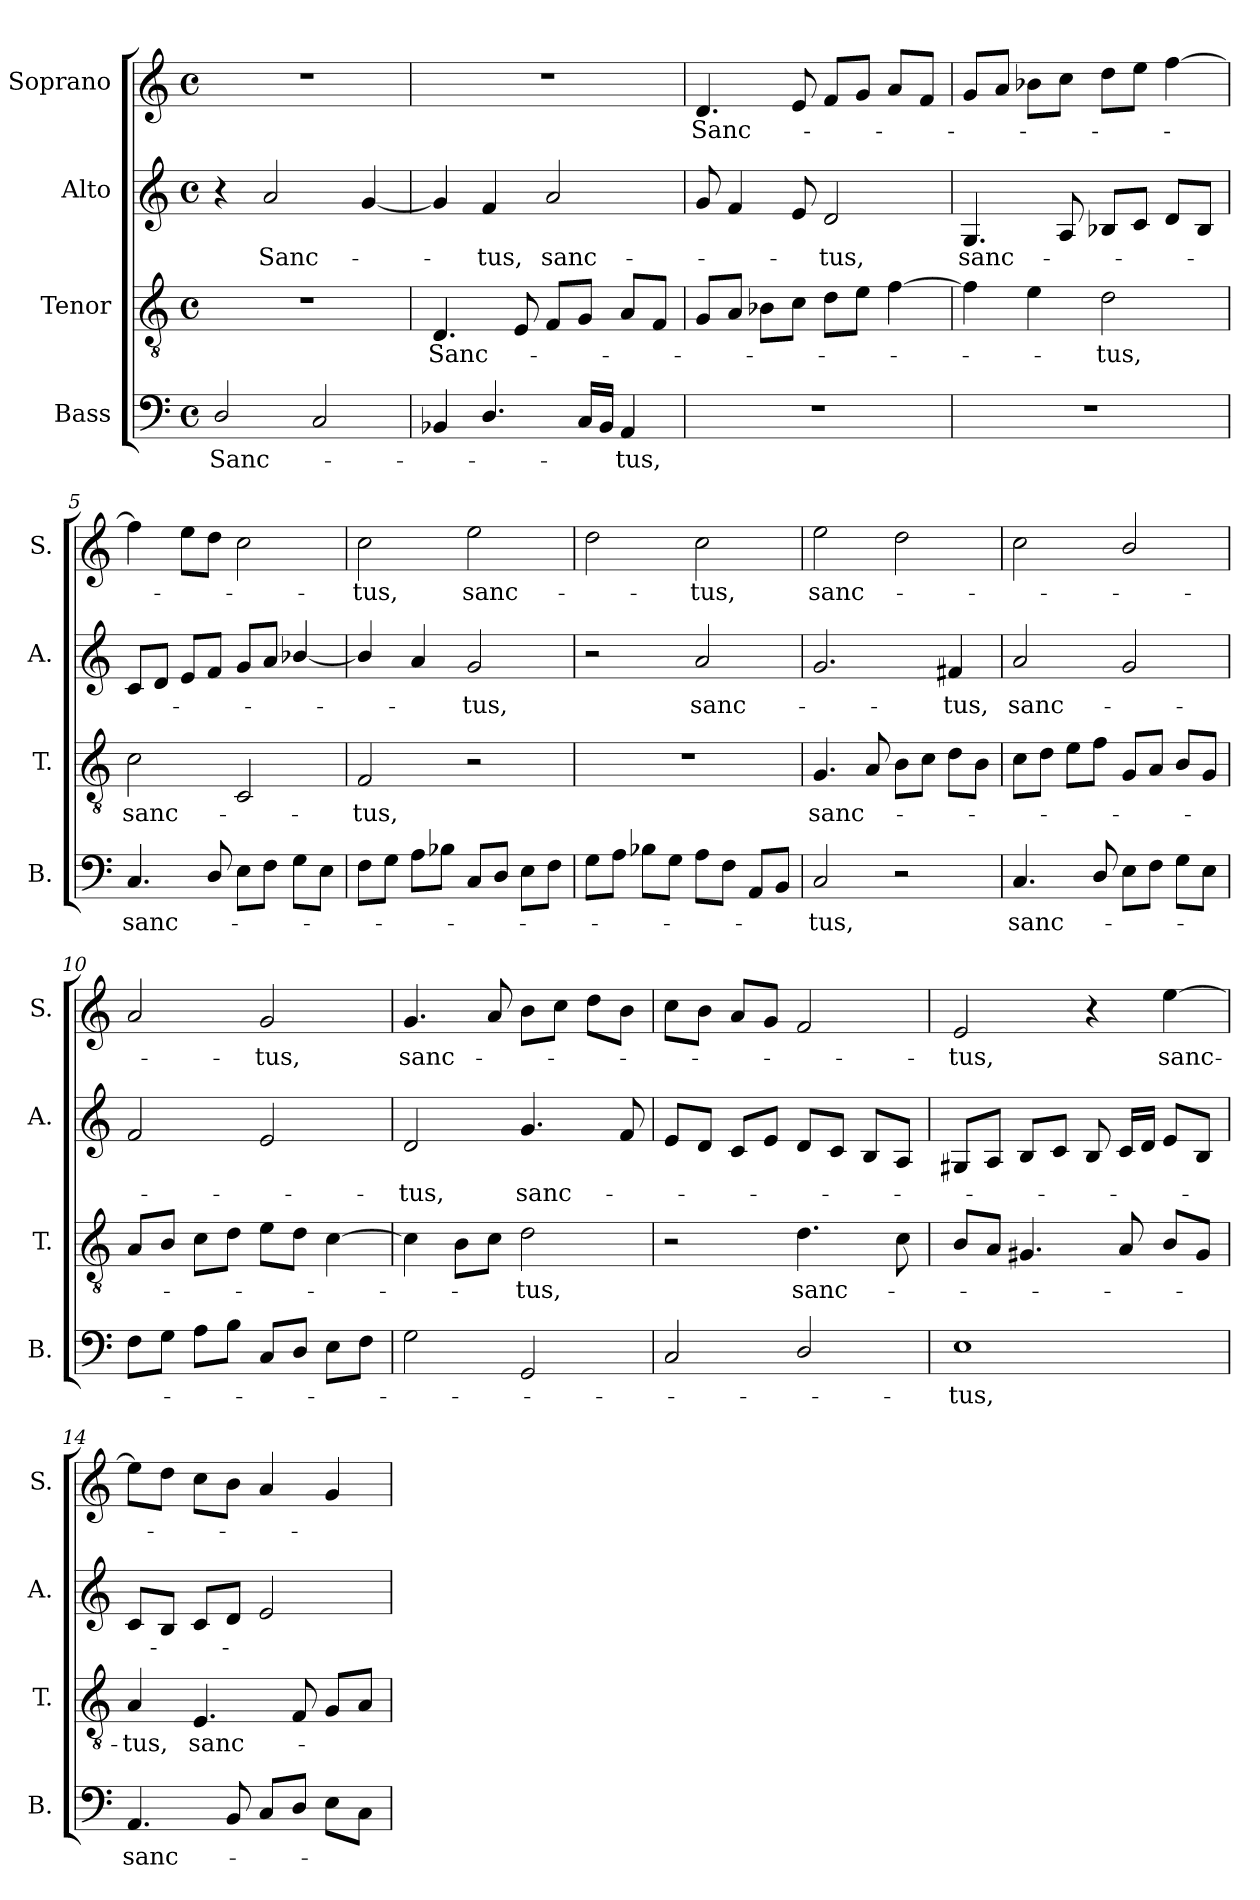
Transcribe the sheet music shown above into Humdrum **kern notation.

**kern	**text	**kern	**text	**kern	**text	**kern	**text
*part4	*part4	*part3	*part3	*part2	*part2	*part1	*part1
*staff4	*staff4	*staff3	*staff3	*staff2	*staff2	*staff1	*staff1
*I"Bass	*	*I"Tenor	*	*I"Alto	*	*I"Soprano	*
*I'B.	*	*I'T.	*	*I'A.	*	*I'S.	*
*clefF4	*	*clefGv2	*	*clefG2	*	*clefG2	*
*	*	*ITrd7c12	*	*	*	*	*
*k[]	*	*k[]	*	*k[]	*	*k[]	*
*M4/4	*	*M4/4	*	*M4/4	*	*M4/4	*
*met(c)	*	*met(c)	*	*met(c)	*	*met(c)	*
=1	=1	=1	=1	=1	=1	=1	=1
!	!LO:LY:b	!	!	!	!	!	!
2D/	Sanc-	1r	.	4r	.	1r	.
!	!	!	!	!	!LO:LY:b	!	!
.	.	.	.	2a/	Sanc-	.	.
2C/	.	.	.	.	.	.	.
.	.	.	.	[4g/	.	.	.
=2	=2	=2	=2	=2	=2	=2	=2
!	!	!	!LO:LY:b	!	!	!	!
4BB-X/	.	4.DD/	Sanc-	4g/]	.	1r	.
!	!	!	!	!	!LO:LY:b	!	!
4.D/	.	.	.	4f/	-tus,	.	.
.	.	8EE/	.	.	.	.	.
!	!	!	!	!	!LO:LY:b	!	!
.	.	8FF/L	.	2a/	sanc-	.	.
16C/LL	.	8GG/J	.	.	.	.	.
16BB-/JJ	.	.	.	.	.	.	.
!	!LO:LY:b	!	!	!	!	!	!
4AA/	-tus,	8AA/L	.	.	.	.	.
.	.	8FF/J	.	.	.	.	.
=3	=3	=3	=3	=3	=3	=3	=3
!	!	!	!	!	!	!	!LO:LY:b
1r	.	8GG/L	.	8g/	.	4.d/	Sanc-
.	.	8AA/J	.	4f/	.	.	.
.	.	8BB-X\L	.	.	.	.	.
.	.	8C\J	.	8e/	.	8e/	.
!	!	!	!	!	!LO:LY:b	!	!
.	.	8D\L	.	2d/	-tus,	8f/L	.
.	.	8E\J	.	.	.	8g/J	.
.	.	[4F\	.	.	.	8a/L	.
.	.	.	.	.	.	8f/J	.
=4	=4	=4	=4	=4	=4	=4	=4
!	!	!	!	!	!LO:LY:b	!	!
1r	.	4F\]	.	4.G/	sanc-	8g/L	.
.	.	.	.	.	.	8a/J	.
.	.	4E\	.	.	.	8b-X\L	.
.	.	.	.	8A/	.	8cc\J	.
!	!	!	!LO:LY:b	!	!	!	!
.	.	2D\	-tus,	8B-X/L	.	8dd\L	.
.	.	.	.	8c/J	.	8ee\J	.
.	.	.	.	8d/L	.	[4ff\	.
.	.	.	.	8B-/J	.	.	.
=5	=5	=5	=5	=5	=5	=5	=5
!	!LO:LY:b	!	!LO:LY:b	!	!	!	!
4.C/	sanc-	2C\	sanc-	8c/L	.	4ff\]	.
.	.	.	.	8d/J	.	.	.
.	.	.	.	8e/L	.	8ee\L	.
8D/	.	.	.	8f/J	.	8dd\J	.
8E\L	.	2CC/	.	8g/L	.	2cc\	.
8F\J	.	.	.	8a/J	.	.	.
8G\L	.	.	.	[4b-X/	.	.	.
8E\J	.	.	.	.	.	.	.
=6	=6	=6	=6	=6	=6	=6	=6
!	!	!	!LO:LY:b	!	!	!	!LO:LY:b
8F\L	.	2FF/	-tus,	4b-/]	.	2cc\	-tus,
8G\J	.	.	.	.	.	.	.
8A\L	.	.	.	4a/	.	.	.
8B-X\J	.	.	.	.	.	.	.
!	!	!	!	!	!LO:LY:b	!	!LO:LY:b
8C/L	.	2r	.	2g/	-tus,	2ee\	sanc-
8D/J	.	.	.	.	.	.	.
8E\L	.	.	.	.	.	.	.
8F\J	.	.	.	.	.	.	.
=7	=7	=7	=7	=7	=7	=7	=7
8G\L	.	1r	.	2r	.	2dd\	.
8A\J	.	.	.	.	.	.	.
8B-X\L	.	.	.	.	.	.	.
8G\J	.	.	.	.	.	.	.
!	!	!	!	!	!LO:LY:b	!	!LO:LY:b
8A\L	.	.	.	2a/	sanc-	2cc\	-tus,
8F\J	.	.	.	.	.	.	.
8AA/L	.	.	.	.	.	.	.
8BB/J	.	.	.	.	.	.	.
=8	=8	=8	=8	=8	=8	=8	=8
!	!LO:LY:b	!	!LO:LY:b	!	!	!	!LO:LY:b
2C/	-tus,	4.GG/	sanc-	2.g/	.	2ee\	sanc-
.	.	8AA/	.	.	.	.	.
2r	.	8BB\L	.	.	.	2dd\	.
.	.	8C\J	.	.	.	.	.
!	!	!	!	!	!LO:LY:b	!	!
.	.	8D\L	.	4f#X/	-tus,	.	.
.	.	8BB\J	.	.	.	.	.
=9	=9	=9	=9	=9	=9	=9	=9
!	!LO:LY:b	!	!	!	!LO:LY:b	!	!
4.C/	sanc-	8C\L	.	2a/	sanc-	2cc\	.
.	.	8D\J	.	.	.	.	.
.	.	8E\L	.	.	.	.	.
8D/	.	8F\J	.	.	.	.	.
8E\L	.	8GG/L	.	2g/	.	2b/	.
8F\J	.	8AA/J	.	.	.	.	.
8G\L	.	8BB/L	.	.	.	.	.
8E\J	.	8GG/J	.	.	.	.	.
=10	=10	=10	=10	=10	=10	=10	=10
8F\L	.	8AA/L	.	2f/	.	2a/	.
8G\J	.	8BB/J	.	.	.	.	.
8A\L	.	8C\L	.	.	.	.	.
8B\J	.	8D\J	.	.	.	.	.
!	!	!	!	!	!	!	!LO:LY:b
8C/L	.	8E\L	.	2e/	.	2g/	-tus,
8D/J	.	8D\J	.	.	.	.	.
8E\L	.	[4C\	.	.	.	.	.
8F\J	.	.	.	.	.	.	.
=11	=11	=11	=11	=11	=11	=11	=11
!	!	!	!	!	!LO:LY:b	!	!LO:LY:b
2G\	.	4C\]	.	2d/	-tus,	4.g/	sanc-
.	.	8BB\L	.	.	.	.	.
.	.	8C\J	.	.	.	8a/	.
!	!	!	!LO:LY:b	!	!LO:LY:b	!	!
2GG/	.	2D\	-tus,	4.g/	sanc-	8b\L	.
.	.	.	.	.	.	8cc\J	.
.	.	.	.	.	.	8dd\L	.
.	.	.	.	8f/	.	8b\J	.
=12	=12	=12	=12	=12	=12	=12	=12
2C/	.	2r	.	8e/L	.	8cc\L	.
.	.	.	.	8d/J	.	8b\J	.
.	.	.	.	8c/L	.	8a/L	.
.	.	.	.	8e/J	.	8g/J	.
!	!	!	!LO:LY:b	!	!	!	!
2D/	.	4.D\	sanc-	8d/L	.	2f/	.
.	.	.	.	8c/J	.	.	.
.	.	.	.	8B/L	.	.	.
.	.	8C\	.	8A/J	.	.	.
=13	=13	=13	=13	=13	=13	=13	=13
!	!LO:LY:b	!	!	!	!	!	!LO:LY:b
1E	-tus,	8BB/L	.	8G#X/L	.	2e/	-tus,
.	.	8AA/J	.	8A/J	.	.	.
.	.	4.GG#X/	.	8B/L	.	.	.
.	.	.	.	8c/J	.	.	.
.	.	.	.	8B/	.	4r	.
.	.	8AA/	.	16c/LL	.	.	.
.	.	.	.	16d/JJ	.	.	.
!	!	!	!	!	!	!	!LO:LY:b
.	.	8BB/L	.	8e/L	.	[4ee\	sanc-
.	.	8GG#/J	.	8B/J	.	.	.
=14	=14	=14	=14	=14	=14	=14	=14
!	!LO:LY:b	!	!LO:LY:b	!	!	!	!
4.AA/	sanc-	4AA/	-tus,	8c/L	.	8ee\L]	.
.	.	.	.	8B/J	.	8dd\J	.
!	!	!	!LO:LY:b	!	!	!	!
.	.	4.EE/	sanc-	8c/L	.	8cc\L	.
8BB/	.	.	.	8d/J	.	8b\J	.
8C/L	.	.	.	2e/	.	4a/	.
8D/J	.	8FF/	.	.	.	.	.
8E\L	.	8GG/L	.	.	.	4g/	.
8C\J	.	8AA/J	.	.	.	.	.
=	=	=	=	=	=	=	=
*-	*-	*-	*-	*-	*-	*-	*-
